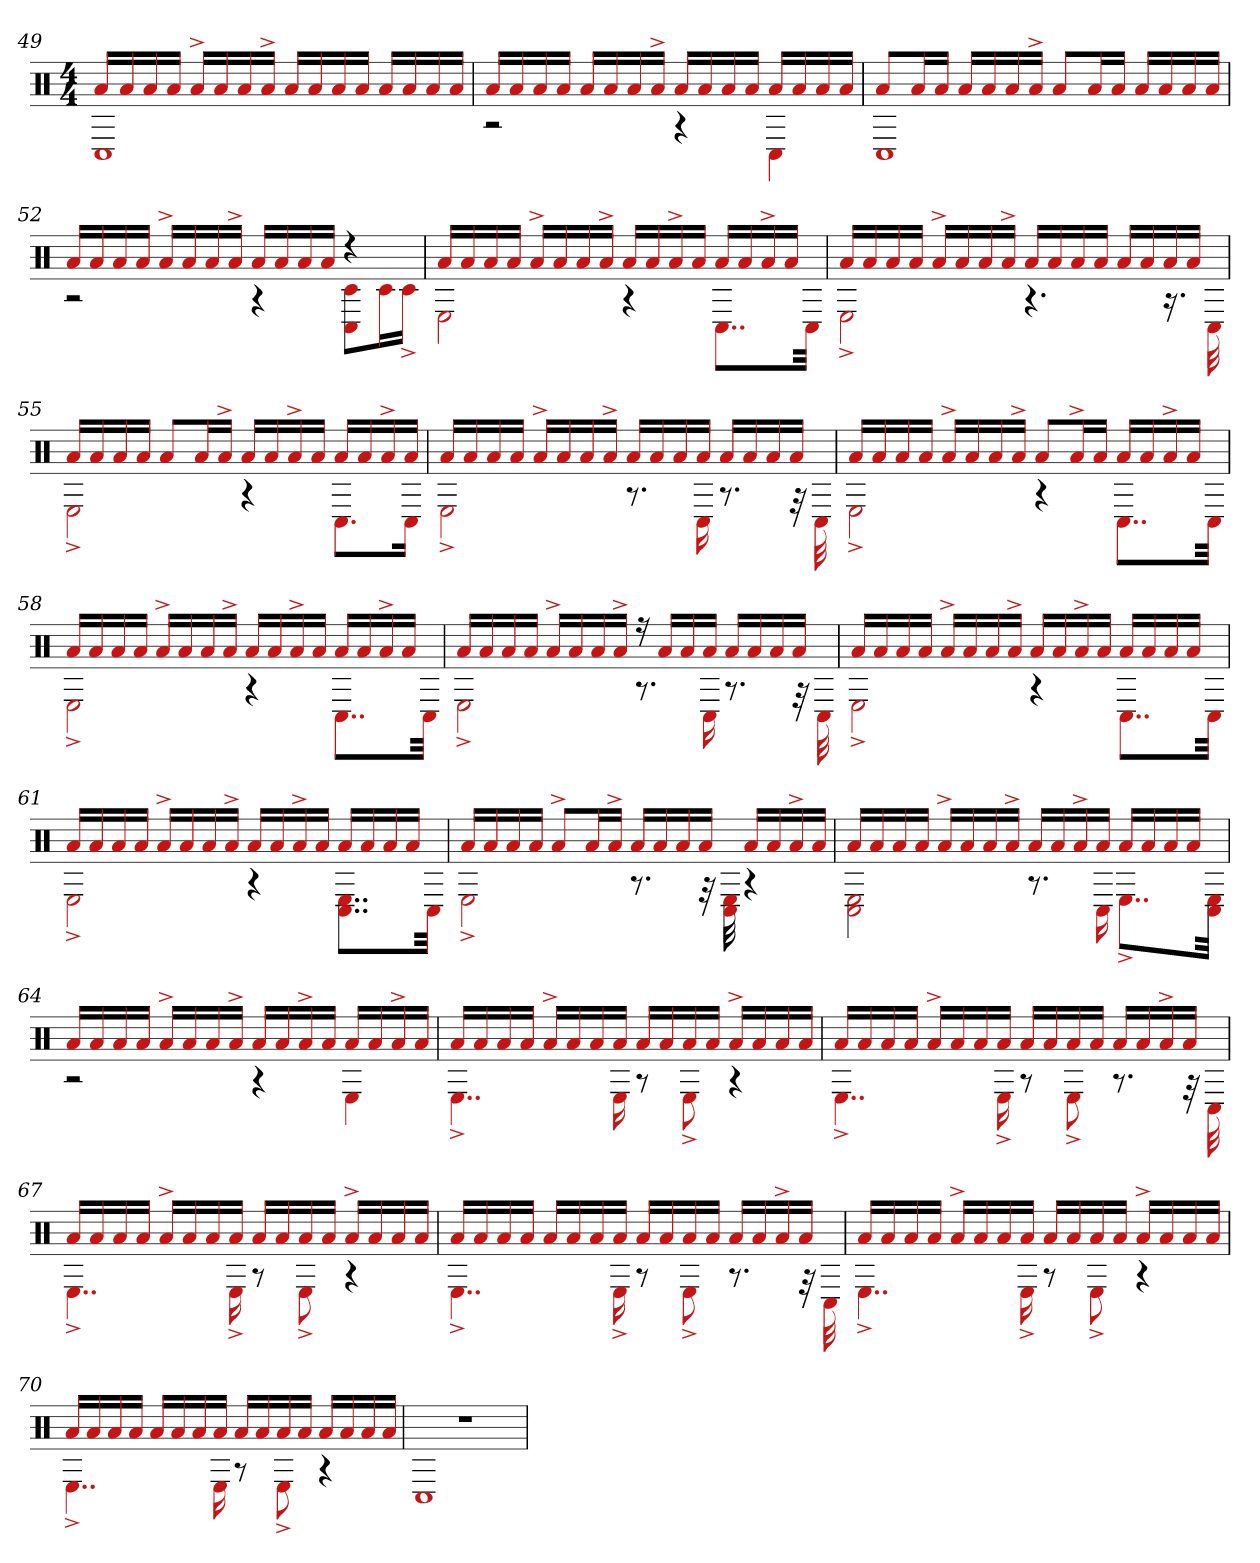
**kern
*part1
*staff1
*clefX
*k[]
*M4/4
=49
*^
16aLL	1C#
16a	.
16a	.
16aJJ	.
16a^LL	.
16a	.
16a	.
16a^JJ	.
16aLL	.
16a	.
16a	.
16aJJ	.
16aLL	.
16a	.
16a	.
16aJJ	.
=50	=50
16aLL	2r
16a	.
16a	.
16aJJ	.
16aLL	.
16a	.
16a	.
16a^JJ	.
16aLL	4r
16a	.
16a	.
16aJJ	.
16aLL	4C#
16a	.
16a	.
16aJJ	.
=51	=51
8aL	1C#
16aL	.
16aJJ	.
16aLL	.
16a	.
16a	.
16a^JJ	.
8aL	.
16aL	.
16aJJ	.
16aLL	.
16a	.
16a	.
16aJJ	.
=52	=52
16aLL	2r
16a	.
16a	.
16aJJ	.
16a^LL	.
16a	.
16a	.
16a^JJ	.
16aLL	4r
16a	.
16a	.
16aJJ	.
4r	8C# 8c#L
.	16c#L
.	16c#^JJ
=53	=53
16aLL	2E
16a	.
16a	.
16aJJ	.
16a^LL	.
16a	.
16a	.
16a^JJ	.
16aLL	4r
16a	.
16a^	.
16aJJ	.
16aLL	8..C#L
16a	.
16a^	.
16aJJ	.
.	32C#Jkk
=54	=54
16aLL	2E^
16a	.
16a	.
16aJJ	.
16a^LL	.
16a	.
16a	.
16a^JJ	.
16aLL	4.r
16a	.
16a	.
16aJJ	.
16aLL	.
16a	.
16a	16.r
16aJJ	.
.	32C#
=55	=55
16aLL	2E^
16a	.
16a	.
16aJJ	.
8aL	.
16aL	.
16a^JJ	.
16aLL	4r
16a	.
16a^	.
16aJJ	.
16aLL	8.C#L
16a	.
16a^	.
16aJJ	16C#Jk
=56	=56
16aLL	2E^
16a	.
16a	.
16aJJ	.
16a^LL	.
16a	.
16a	.
16a^JJ	.
16aLL	8.r
16a	.
16a	.
16aJJ	16C#
16aLL	8.r
16a	.
16a	.
16aJJ	32r
.	32C#
=57	=57
16aLL	2E^
16a	.
16a	.
16aJJ	.
16a^LL	.
16a	.
16a	.
16a^JJ	.
8aL	4r
16a^L	.
16aJJ	.
16aLL	8..C#L
16a	.
16a^	.
16aJJ	.
.	32C#Jkk
=58	=58
16aLL	2E^
16a	.
16a	.
16aJJ	.
16a^LL	.
16a	.
16a	.
16a^JJ	.
16aLL	4r
16a	.
16a^	.
16aJJ	.
16aLL	8..C#L
16a	.
16a^	.
16aJJ	.
.	32C#Jkk
=59	=59
16aLL	2E^
16a	.
16a	.
16aJJ	.
16a^LL	.
16a	.
16a	.
16a^JJ	.
16r	8.r
16aLL	.
16a	.
16aJJ	16C#
16aLL	8.r
16a	.
16a	.
16aJJ	32r
.	32C#
=60	=60
16aLL	2E^
16a	.
16a	.
16aJJ	.
16a^LL	.
16a	.
16a	.
16a^JJ	.
16aLL	4r
16a	.
16a^	.
16aJJ	.
16aLL	8..C#L
16a	.
16a	.
16aJJ	.
.	32C#Jkk
=61	=61
16aLL	2E^
16a	.
16a	.
16aJJ	.
16a^LL	.
16a	.
16a	.
16a^JJ	.
16aLL	4r
16a	.
16a^	.
16aJJ	.
16aLL	8..C# 8..EL
16a	.
16a	.
16aJJ	.
.	32C#Jkk
=62	=62
16aLL	2E^
16a	.
16a	.
16aJJ	.
8a^L	.
16aL	.
16a^JJ	.
16aLL	8.r
16a	.
16a	.
16aJJ	32r
.	32C# 32E
16aLL	4r
16a	.
16a^	.
16aJJ	.
=63	=63
16aLL	2C# 2E
16a	.
16a	.
16aJJ	.
16a^LL	.
16a	.
16a	.
16a^JJ	.
16aLL	8.r
16a	.
16a^	.
16aJJ	16C#
16aLL	8..E^L
16a	.
16a	.
16aJJ	.
.	32C# 32EJkk
=64	=64
16aLL	2r
16a	.
16a	.
16aJJ	.
16a^LL	.
16a	.
16a	.
16a^JJ	.
16aLL	4r
16a	.
16a^	.
16aJJ	.
16aLL	4E
16a	.
16a^	.
16aJJ	.
=65	=65
16aLL	4..E^
16a	.
16a	.
16aJJ	.
16a^LL	.
16a	.
16a	.
16aJJ	16E
16aLL	8r
16a	.
16a	8E^
16aJJ	.
16a^LL	4r
16a	.
16a	.
16aJJ	.
=66	=66
16aLL	4..E^
16a	.
16a	.
16aJJ	.
16a^LL	.
16a	.
16a	.
16aJJ	16E^
16aLL	8r
16a	.
16a	8E^
16aJJ	.
16aLL	8.r
16a	.
16a^	.
16aJJ	32r
.	32C#
=67	=67
16aLL	4..E^
16a	.
16a	.
16aJJ	.
16a^LL	.
16a	.
16a	.
16aJJ	16E^
16aLL	8r
16a	.
16a	8E^
16aJJ	.
16a^LL	4r
16a	.
16a	.
16aJJ	.
=68	=68
16aLL	4..E^
16a	.
16a	.
16aJJ	.
16aLL	.
16a	.
16a	.
16aJJ	16E^
16aLL	8r
16a	.
16a	8E^
16aJJ	.
16aLL	8.r
16a	.
16a^	.
16aJJ	32r
.	32C#
=69	=69
16aLL	4..E^
16a	.
16a	.
16aJJ	.
16a^LL	.
16a	.
16a	.
16aJJ	16E^
16aLL	8r
16a	.
16a	8E^
16aJJ	.
16a^LL	4r
16a	.
16a	.
16aJJ	.
=70	=70
16aLL	4..E^
16a	.
16a	.
16aJJ	.
16aLL	.
16a	.
16a	.
16aJJ	16E
16aLL	8r
16a	.
16a	8E^
16aJJ	.
16aLL	4r
16a	.
16a	.
16aJJ	.
=71	=71
1r	1C#
*v	*v
=
*-
